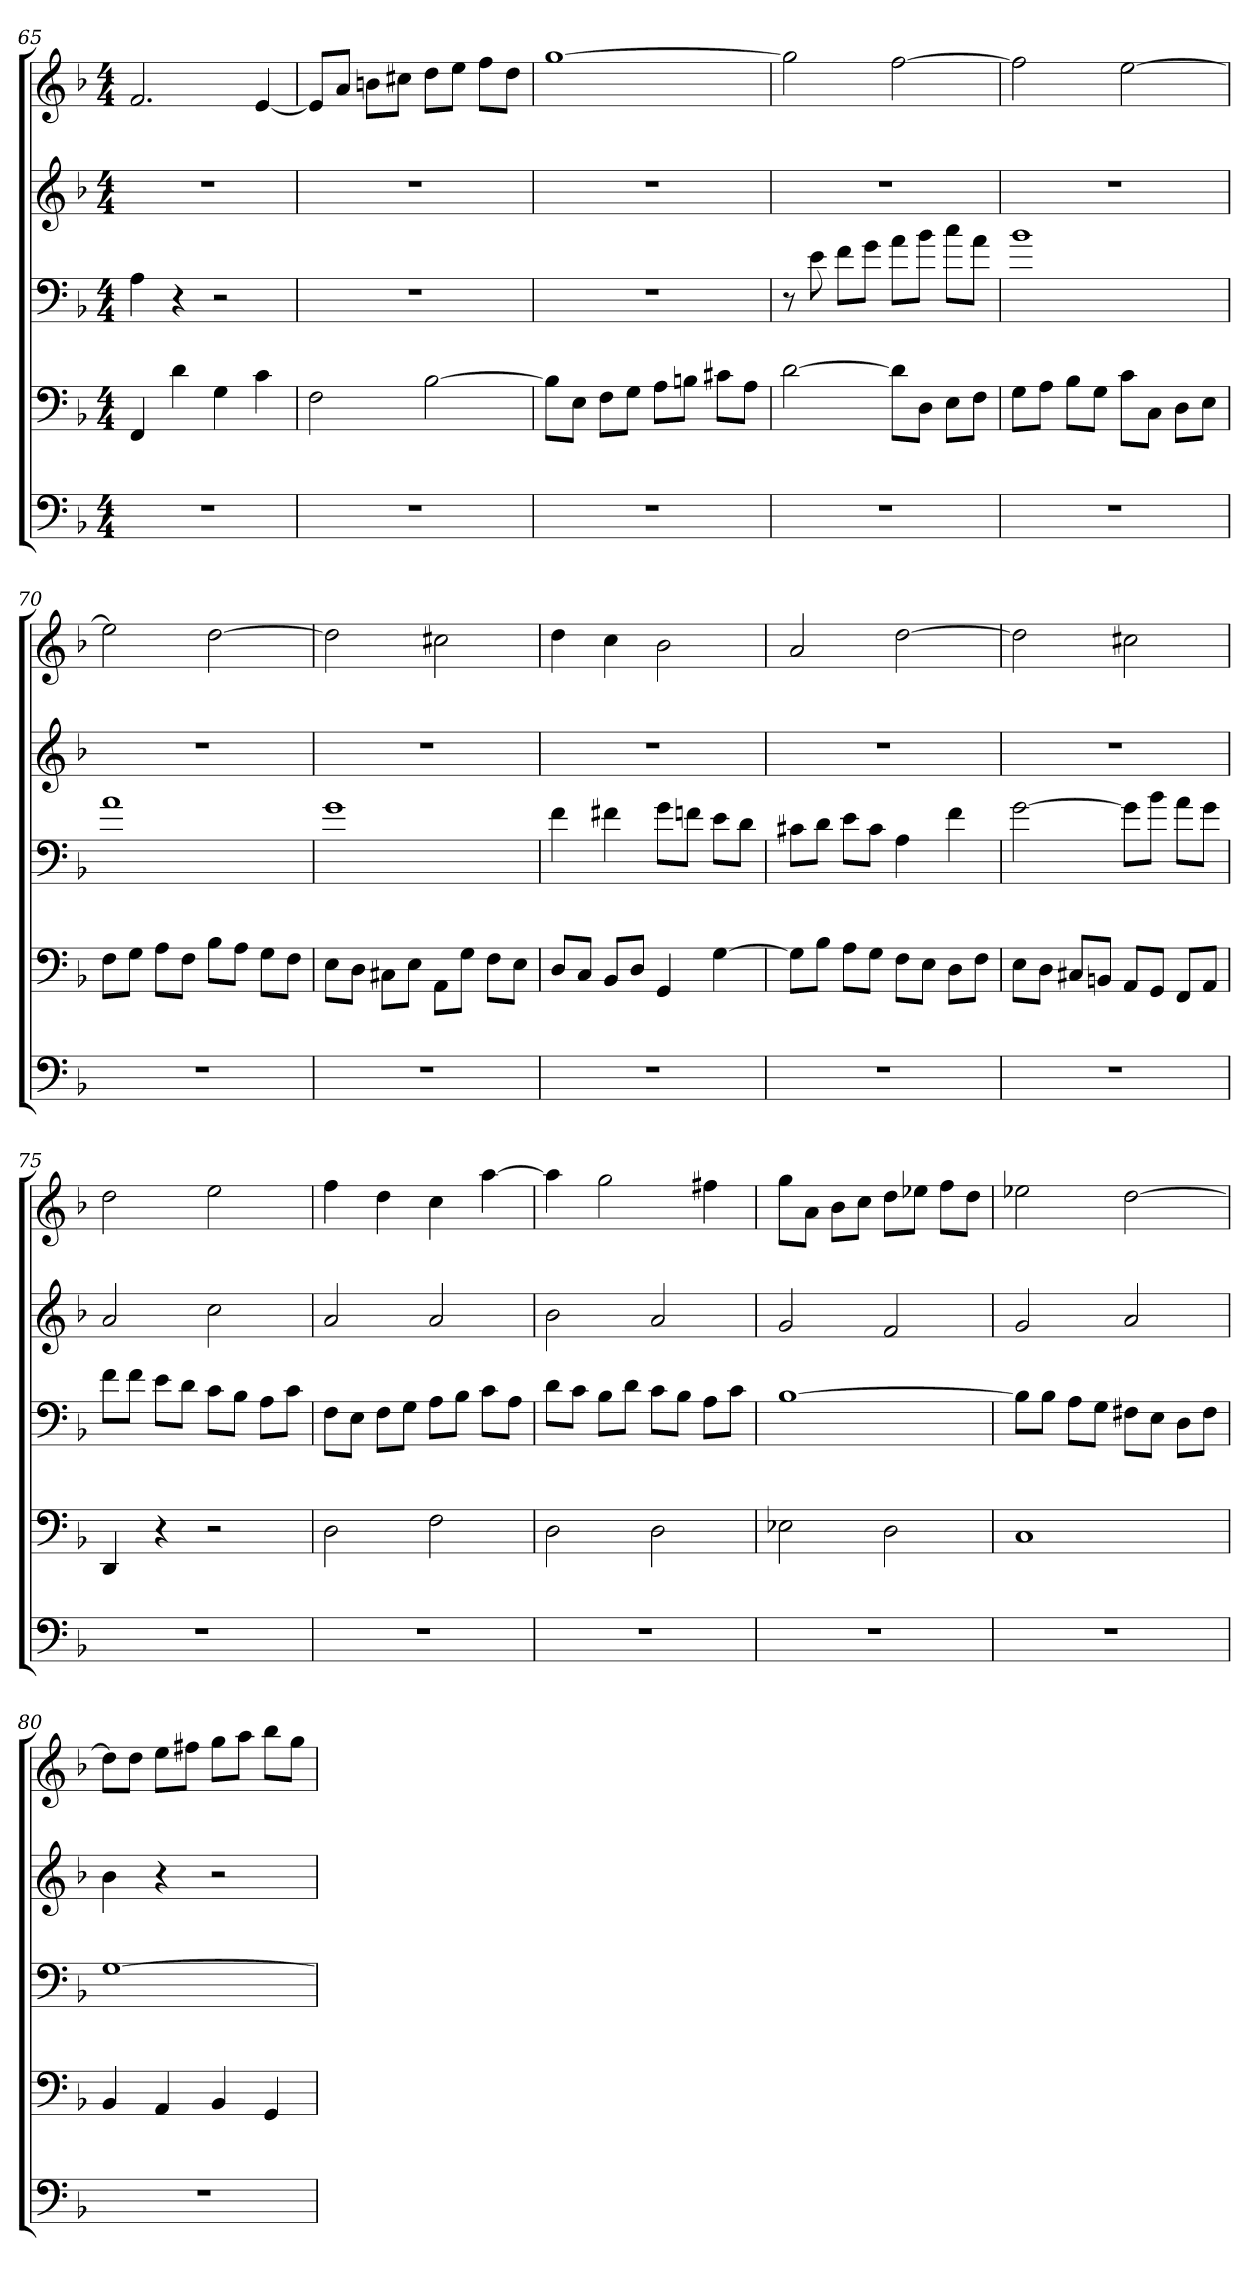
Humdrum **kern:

**kern	**kern	**kern	**kern	**kern
*part5	*part4	*part3	*part2	*part1
*staff5	*staff4	*staff3	*staff2	*staff1
*clefF4	*clefF4	*clefF4	*clefG2	*clefG2
*k[b-]	*k[b-]	*k[b-]	*k[b-]	*k[b-]
*d:	*d:	*d:	*d:	*d:
*M4/4	*M4/4	*M4/4	*M4/4	*M4/4
=65	=65	=65	=65	=65
1r	4FF	4A	1r	2.f
.	4d	4r	.	.
.	4G	2r	.	.
.	4c	.	.	[4e
=66	=66	=66	=66	=66
1r	2F	1r	1r	8e/L]
.	.	.	.	8a/J
.	.	.	.	8bn\L
.	.	.	.	8cc#X\J
.	[2B-	.	.	8dd\L
.	.	.	.	8ee\J
.	.	.	.	8ff\L
.	.	.	.	8dd\J
=67	=67	=67	=67	=67
1r	8B-\L]	1r	1r	[1gg
.	8E\J	.	.	.
.	8F\L	.	.	.
.	8G\J	.	.	.
.	8A\L	.	.	.
.	8Bn\J	.	.	.
.	8c#X\L	.	.	.
.	8A\J	.	.	.
=68	=68	=68	=68	=68
1r	[2d	8r	1r	2gg]
.	.	8e	.	.
.	.	8f\L	.	.
.	.	8g\J	.	.
.	8d\L]	8a\L	.	[2ff
.	8D\J	8b-\J	.	.
.	8E\L	8cc\L	.	.
.	8F\J	8a\J	.	.
=69	=69	=69	=69	=69
1r	8G\L	1b-	1r	2ff]
.	8A\J	.	.	.
.	8B-\L	.	.	.
.	8G\J	.	.	.
.	8c\L	.	.	[2ee
.	8C\J	.	.	.
.	8D\L	.	.	.
.	8E\J	.	.	.
=70	=70	=70	=70	=70
1r	8F\L	1a	1r	2ee]
.	8G\J	.	.	.
.	8A\L	.	.	.
.	8F\J	.	.	.
.	8B-\L	.	.	[2dd
.	8A\J	.	.	.
.	8G\L	.	.	.
.	8F\J	.	.	.
=71	=71	=71	=71	=71
1r	8E\L	1g	1r	2dd]
.	8D\J	.	.	.
.	8C#X\L	.	.	.
.	8E\J	.	.	.
.	8AA\L	.	.	2cc#X
.	8G\J	.	.	.
.	8F\L	.	.	.
.	8E\J	.	.	.
=72	=72	=72	=72	=72
1r	8D/L	4f	1r	4dd
.	8C/J	.	.	.
.	8BB-/L	4f#X	.	4cc
.	8D/J	.	.	.
.	4GG	8g\L	.	2b-
.	.	8fn\J	.	.
.	[4G	8e\L	.	.
.	.	8d\J	.	.
=73	=73	=73	=73	=73
1r	8G\L]	8c#X\L	1r	2a
.	8B-\J	8d\J	.	.
.	8A\L	8e\L	.	.
.	8G\J	8c#\J	.	.
.	8F\L	4A	.	[2dd
.	8E\J	.	.	.
.	8D\L	4f	.	.
.	8F\J	.	.	.
=74	=74	=74	=74	=74
1r	8E\L	[2g	1r	2dd]
.	8D\J	.	.	.
.	8C#X/L	.	.	.
.	8BBn/J	.	.	.
.	8AA/L	8g\L]	.	2cc#X
.	8GG/J	8b-\J	.	.
.	8FF/L	8a\L	.	.
.	8AA/J	8g\J	.	.
=75	=75	=75	=75	=75
1r	4DD	8f\L	2a	2dd
.	.	8f\J	.	.
.	4r	8e\L	.	.
.	.	8d\J	.	.
.	2r	8c\L	2cc	2ee
.	.	8B-\J	.	.
.	.	8A\L	.	.
.	.	8c\J	.	.
=76	=76	=76	=76	=76
1r	2D	8F\L	2a	4ff
.	.	8E\J	.	.
.	.	8F\L	.	4dd
.	.	8G\J	.	.
.	2F	8A\L	2a	4cc
.	.	8B-\J	.	.
.	.	8c\L	.	[4aa
.	.	8A\J	.	.
=77	=77	=77	=77	=77
1r	2D	8d\L	2b-	4aa]
.	.	8c\J	.	.
.	.	8B-\L	.	2gg
.	.	8d\J	.	.
.	2D	8c\L	2a	.
.	.	8B-\J	.	.
.	.	8A\L	.	4ff#X
.	.	8c\J	.	.
=78	=78	=78	=78	=78
1r	2E-X	[1B-	2g	8gg\L
.	.	.	.	8a\J
.	.	.	.	8b-\L
.	.	.	.	8cc\J
.	2D	.	2f	8dd\L
.	.	.	.	8ee-X\J
.	.	.	.	8ff\L
.	.	.	.	8dd\J
=79	=79	=79	=79	=79
1r	1C	8B-\L]	2g	2ee-X
.	.	8B-\J	.	.
.	.	8A\L	.	.
.	.	8G\J	.	.
.	.	8F#X\L	2a	[2dd
.	.	8E\J	.	.
.	.	8D\L	.	.
.	.	8F#\J	.	.
=80	=80	=80	=80	=80
1r	4BB-	[1G	4b-	8dd\L]
.	.	.	.	8dd\J
.	4AA	.	4r	8ee\L
.	.	.	.	8ff#X\J
.	4BB-	.	2r	8gg\L
.	.	.	.	8aa\J
.	4GG	.	.	8bb-\L
.	.	.	.	8gg\J
=	=	=	=	=
*-	*-	*-	*-	*-
